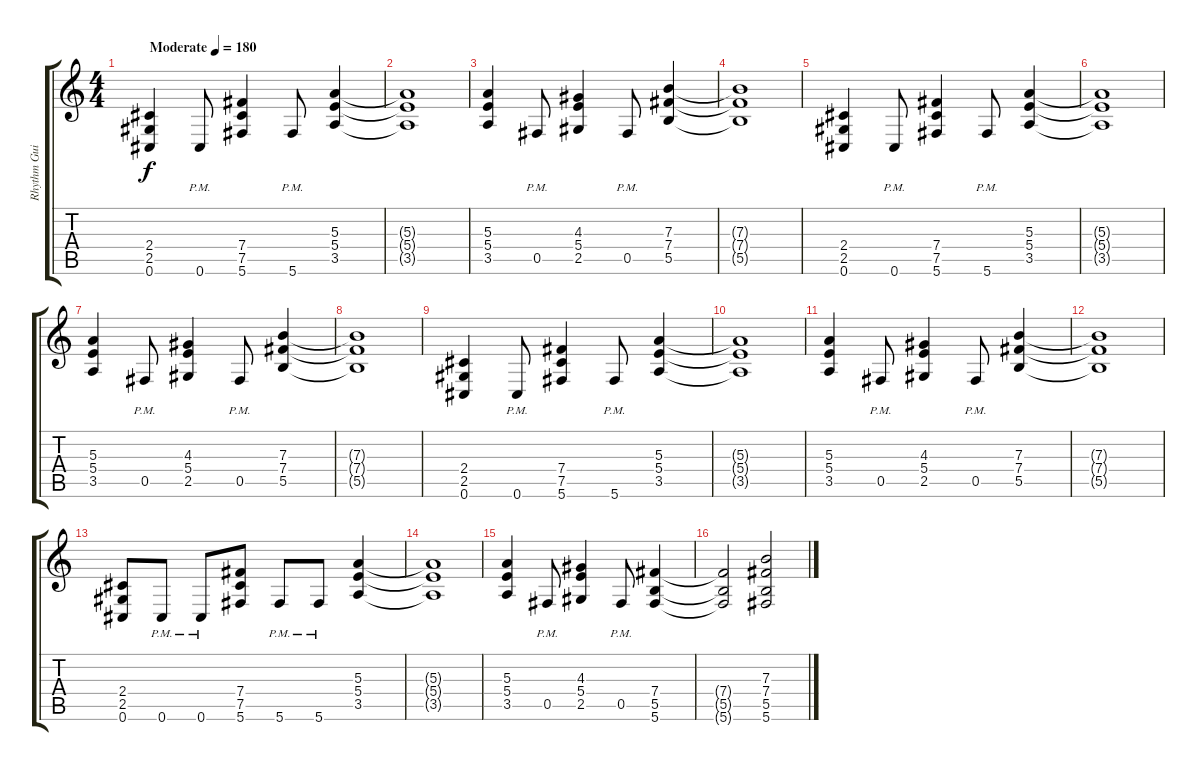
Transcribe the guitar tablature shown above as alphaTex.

\track ("Rhythm Guitar" "Rhythm Gui") {instrument overdrivenguitar}
\staff {score tabs}
\tuning (Db4 Ab3 E3 B2 Gb2 Db2) {hide}
\ts (4 4)
\tempo (180 "Moderate")
\clef g2
\ks c
(2.4 2.5 0.6).4{dy f instrument overdrivenguitar} 0.6{pm}.8 (7.4 7.5 5.6).4 5.6{pm}.8 (5.3 5.4 3.5).4 |
(5.3{t} 5.4{t} 3.5{t}).1 |
(5.3 5.4 3.5).4 0.5{pm}.8 (4.3 5.4 2.5).4 0.5{pm}.8 (7.3 7.4 5.5).4 |
(7.3{t} 7.4{t} 5.5{t}).1 |
(2.4 2.5 0.6).4 0.6{pm}.8 (7.4 7.5 5.6).4 5.6{pm}.8 (5.3 5.4 3.5).4 |
(5.3{t} 5.4{t} 3.5{t}).1 |
(5.3 5.4 3.5).4 0.5{pm}.8 (4.3 5.4 2.5).4 0.5{pm}.8 (7.3 7.4 5.5).4 |
(7.3{t} 7.4{t} 5.5{t}).1 |
(2.4 2.5 0.6).4 0.6{pm}.8 (7.4 7.5 5.6).4 5.6{pm}.8 (5.3 5.4 3.5).4 |
(5.3{t} 5.4{t} 3.5{t}).1 |
(5.3 5.4 3.5).4 0.5{pm}.8 (4.3 5.4 2.5).4 0.5{pm}.8 (7.3 7.4 5.5).4 |
(7.3{t} 7.4{t} 5.5{t}).1 |
(2.4 2.5 0.6).8 0.6{pm}.8 0.6{pm}.8 (7.4 7.5 5.6).8 5.6{pm}.8 5.6{pm}.8 (5.3 5.4 3.5).4 |
(5.3{t} 5.4{t} 3.5{t}).1 |
(5.3 5.4 3.5).4 0.5{pm}.8 (4.3 5.4 2.5).4 0.5{pm}.8 (7.4 5.5 5.6).4 |
(7.4{t} 5.5{t} 5.6{t}).2 (7.3 7.4 5.5 5.6).2
